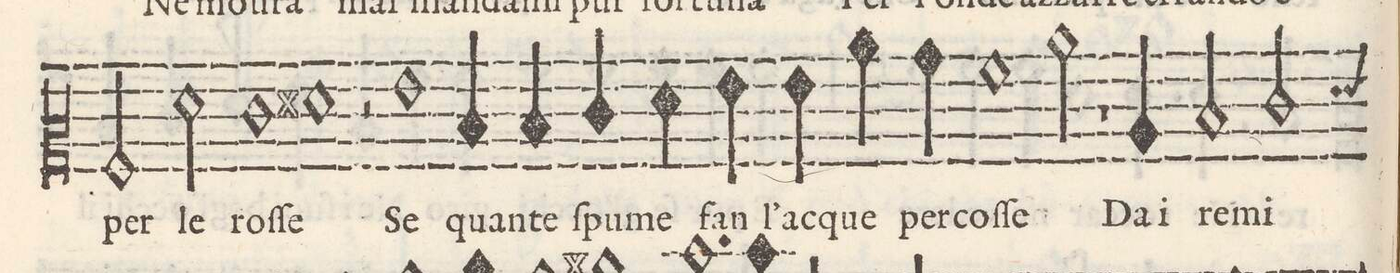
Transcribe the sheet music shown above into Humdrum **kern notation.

**kern	**text
*I"ALTO	*
*clefC2	*
*k[]	*
*M2/1	*
2A/	per
2fny\	le
=13-	=13-
1e	roſ-
1f#X	-ſe
=14-	=14-
1r	.
1g	Se
=15-	=15-
4d/	quan-
4d/	-te
4e/	ſpu-
4fny\	-me
4g\	ſan
4g\	l' ac-
4cc\	-que
4b\	per-
=16-	=16-
1a	-coſ-
2cc\	-ſe
2r	.
=17-	=17-
4c/	Dai
2d/	re-
2e/	-mi
*-	*-
